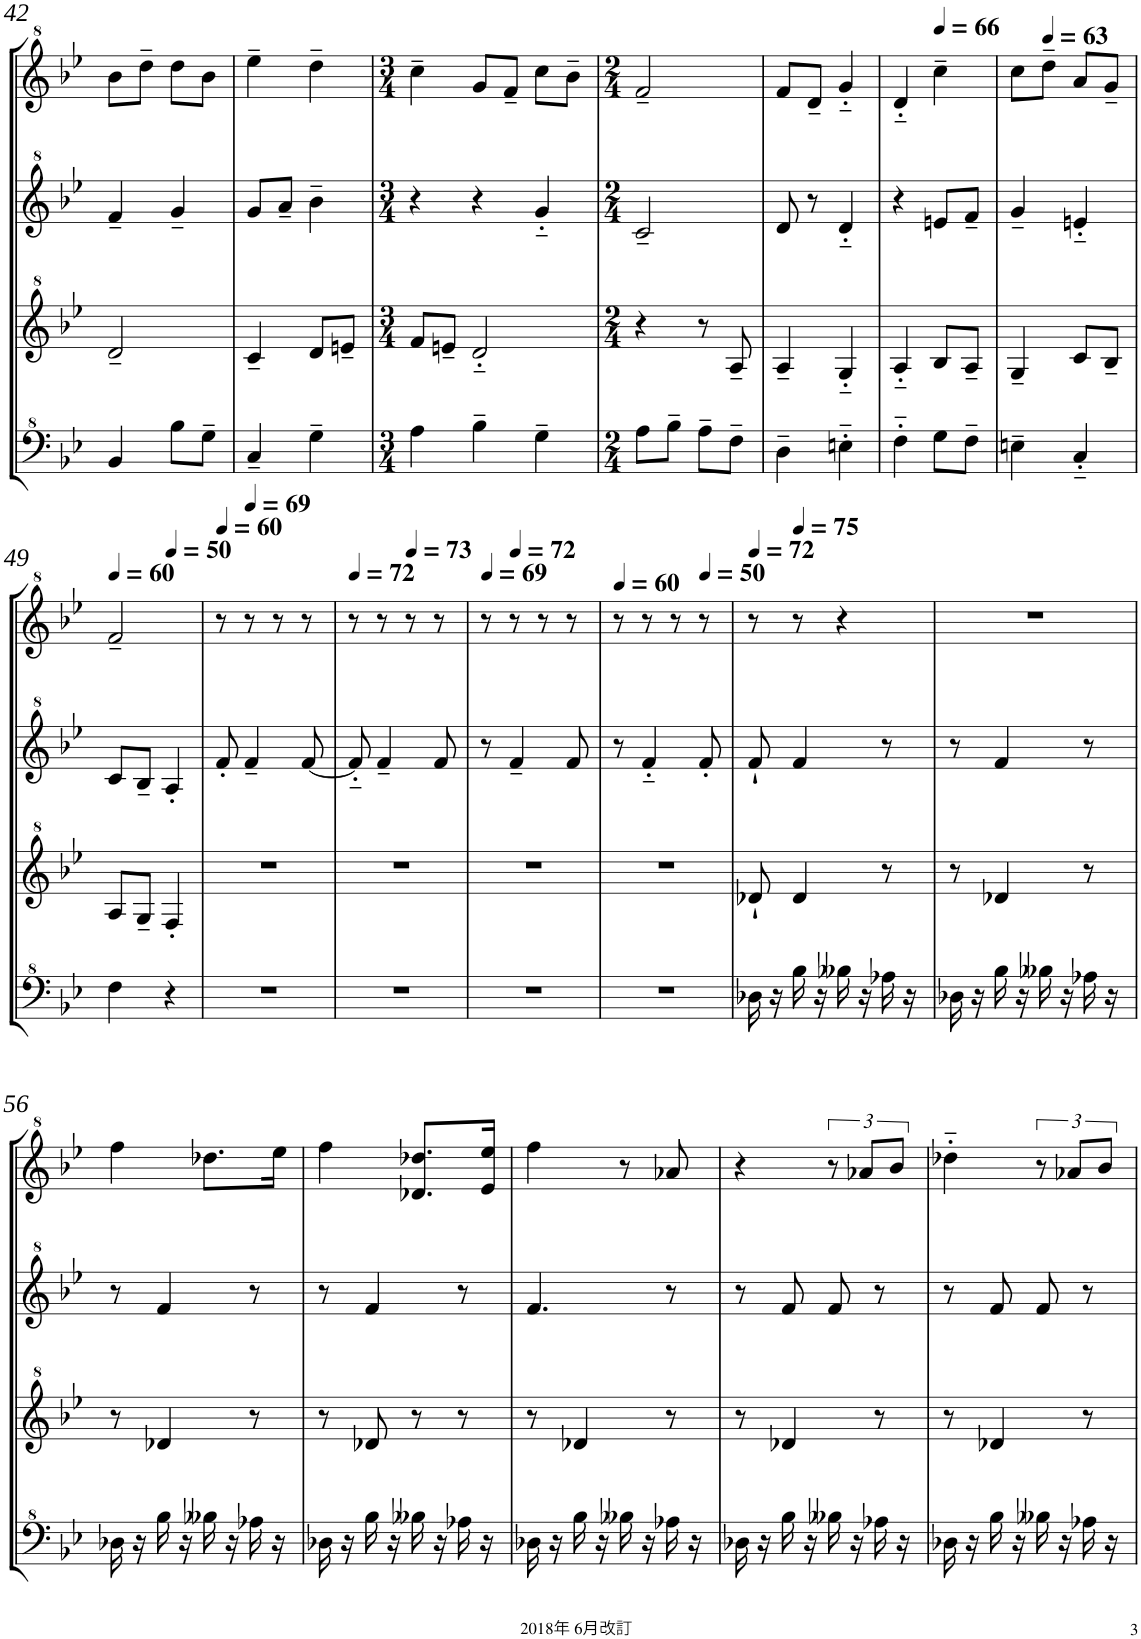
**kern	**kern	**kern	**kern
*part1	*part1	*part1	*part1
*staff4	*staff3	*staff2	*staff1
*I"Model III	*	*	*
!!LO:PB:g=z
*clefF^4	*clefG^2	*clefG^2	*clefG^2
*k[b-e-]	*k[b-e-]	*k[b-e-]	*k[b-e-]
*M2/4	*M2/4	*M2/4	*M2/4
=42	=42	=42	=42
4B-/	2dd~/	4ff~/	8bb-\L
.	.	.	8ddd~\J
8b-\L	.	4gg~/	8ddd\L
8g~\J	.	.	8bb-\J
=43	=43	=43	=43
4c~/	4cc~/	8gg/L	4eee-~\
.	.	8aa~/J	.
4g~\	8dd/L	4bb-~\	4ddd~\
.	8een~/J	.	.
=44	=44	=44	=44
*M3/4	*M3/4	*M3/4	*M3/4
4a\	8ff/L	4r	4ccc~\
.	8een~/J	.	.
4b-~\	2dd'~/	4r	8gg/L
.	.	.	8ff~/J
4g~\	.	4gg'~/	8ccc\L
.	.	.	8bb-~\J
=45	=45	=45	=45
*M2/4	*M2/4	*M2/4	*M2/4
8a\L	4r	2cc~/	2ff~/
8b-~\J	.	.	.
8a~\L	8r	.	.
8f~\J	8a~/	.	.
=46	=46	=46	=46
4d~\	4a~/	8dd/	8ff/L
.	.	8r	8dd~/J
4en'~\	4g'~/	4dd'~/	4gg'~/
=47	=47	=47	=47
4f'~\	4a'~/	4r	4dd'~/
*	*	*	*MM66
8g\L	8b-/L	8een/L	4ccc~\
8f~\J	8a~/J	8ff~/J	.
=48	=48	=48	=48
4en~\	4g~/	4gg~/	8ccc\L
*	*	*	*MM63
.	.	.	8ddd~\J
4c'~/	8cc/L	4een'~/	8aa/L
.	8b-~/J	.	8gg~/J
!!LO:LB:g=z
=49	=49	=49	=49
*	*	*	*MM60
4f\	8a/L	8cc/L	2ff~/
.	8g~/J	8b-~/J	.
*	*	*	*MM50
4r	4f'/	4a'/	.
=50	=50	=50	=50
*	*	*	*MM60
2r	2r	8ff'/	8r
*	*	*	*MM69
.	.	4ff~/	8r
.	.	.	8r
.	.	[8ff/	8r
=51	=51	=51	=51
*	*	*	*MM72
2r	2r	8ff'~/]	8r
.	.	4ff~/	8r
*	*	*	*MM73
.	.	.	8r
.	.	8ff/	8r
=52	=52	=52	=52
*	*	*	*MM69
2r	2r	8r	8r
*	*	*	*MM72
.	.	4ff~/	8r
.	.	.	8r
.	.	8ff/	8r
=53	=53	=53	=53
*	*	*	*MM60
2r	2r	8r	8r
.	.	4ff'~/	8r
.	.	.	8r
*	*	*	*MM50
.	.	8ff'/	8r
=54	=54	=54	=54
*	*	*	*MM72
16d-X\	8dd-X`/	8ff`/	8r
16r	.	.	.
*	*	*	*MM75
16b-\	4dd-/	4ff/	8r
16r	.	.	.
16b--X\	.	.	4r
16r	.	.	.
16a-X\	8r	8r	.
16r	.	.	.
=55	=55	=55	=55
16d-X\	8r	8r	2r
16r	.	.	.
16b-\	4dd-X/	4ff/	.
16r	.	.	.
16b--X\	.	.	.
16r	.	.	.
16a-X\	8r	8r	.
16r	.	.	.
!!LO:LB:g=z
=56	=56	=56	=56
16d-X\	8r	8r	4fff\
16r	.	.	.
16b-\	4dd-X/	4ff/	.
16r	.	.	.
16b--X\	.	.	8.ddd-X\L
16r	.	.	.
16a-X\	8r	8r	.
16r	.	.	16eee-\Jk
=57	=57	=57	=57
16d-X\	8r	8r	4fff\
16r	.	.	.
16b-\	8dd-X/	4ff/	.
16r	.	.	.
16b--X\	8r	.	8.dd-X/ 8.ddd-X/L
16r	.	.	.
16a-X\	8r	8r	.
16r	.	.	16ee-/ 16eee-/Jk
=58	=58	=58	=58
16d-X\	8r	4.ff/	4fff\
16r	.	.	.
16b-\	4dd-X/	.	.
16r	.	.	.
16b--X\	.	.	8r
16r	.	.	.
16a-X\	8r	8r	8aa-X/
16r	.	.	.
=59	=59	=59	=59
16d-X\	8r	8r	4r
16r	.	.	.
16b-\	4dd-X/	8ff/	.
16r	.	.	.
16b--X\	.	8ff/	12r
16r	.	.	.
.	.	.	12aa-X/L
16a-X\	8r	8r	.
.	.	.	12bb-/J
16r	.	.	.
=60	=60	=60	=60
16d-X\	8r	8r	4ddd-X'~\
16r	.	.	.
16b-\	4dd-X/	8ff/	.
16r	.	.	.
16b--X\	.	8ff/	12r
16r	.	.	.
.	.	.	12aa-X/L
16a-X\	8r	8r	.
.	.	.	12bb-/J
16r	.	.	.
=	=	=	=
*-	*-	*-	*-
